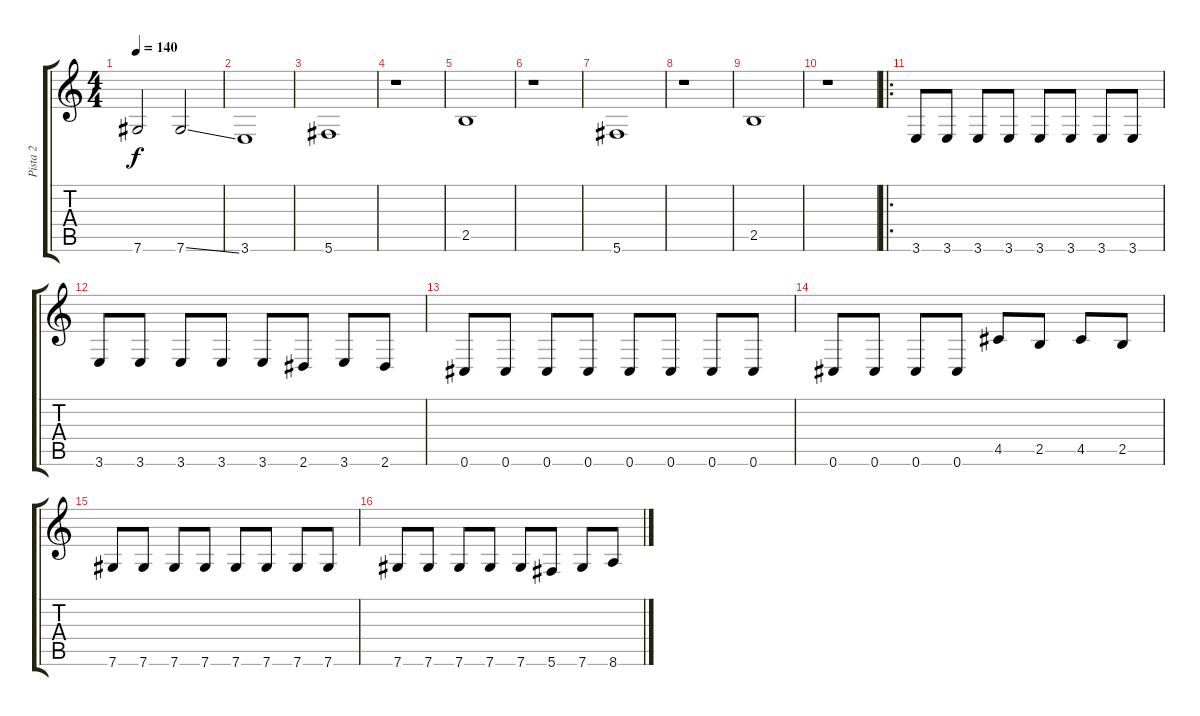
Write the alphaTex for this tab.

\track ("Pista 2" "Pista 2") {instrument electricbassfinger}
\staff {score tabs}
\tuning (E4 B3 G3 D3 A2 Db2) {hide}
\ts (4 4)
\tempo 140
\clef g2
\ks c
7.6.2{dy f} 7.6{ss}.2 |
3.6.1 |
5.6.1 |
r.1 |
2.5.1 |
r.1 |
5.6.1 |
r.1 |
2.5.1 |
r.1 |
\ro
3.6.8 3.6.8 3.6.8 3.6.8 3.6.8 3.6.8 3.6.8 3.6.8 |
3.6.8 3.6.8 3.6.8 3.6.8 3.6.8 2.6.8 3.6.8 2.6.8 |
0.6.8 0.6.8 0.6.8 0.6.8 0.6.8 0.6.8 0.6.8 0.6.8 |
0.6.8 0.6.8 0.6.8 0.6.8 4.5.8 2.5.8 4.5.8 2.5.8 |
7.6.8 7.6.8 7.6.8 7.6.8 7.6.8 7.6.8 7.6.8 7.6.8 |
7.6.8 7.6.8 7.6.8 7.6.8 7.6.8 5.6.8 7.6.8 8.6.8
